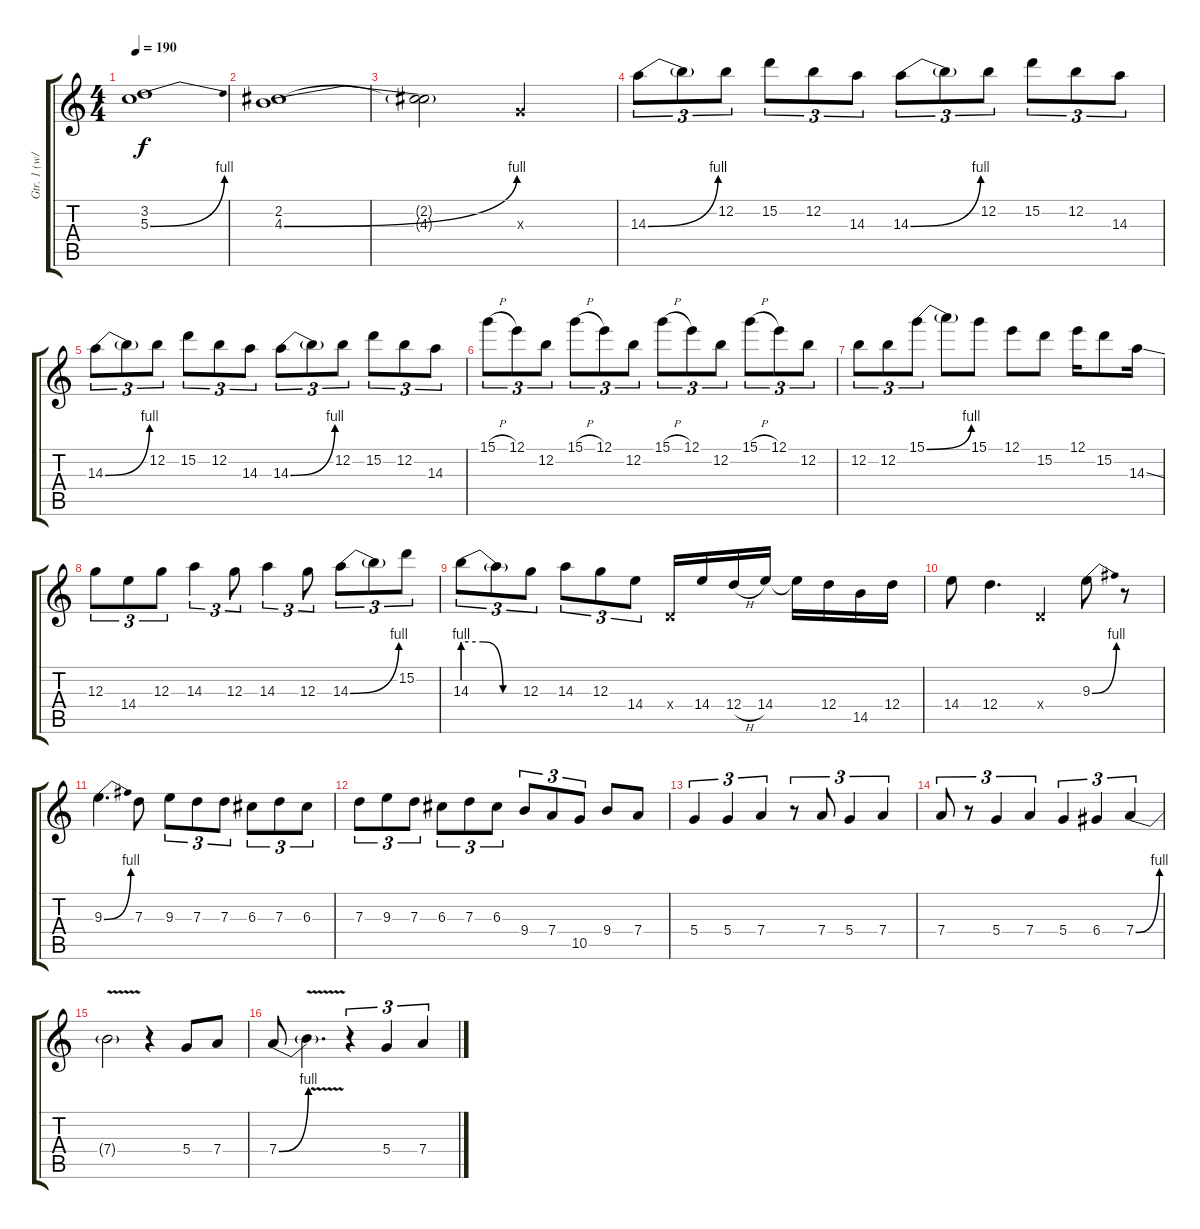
\track ("Gtr. 1 (w/wah)" "Gtr. 1 (w/") {instrument distortionguitar}
\staff {score tabs}
\tuning (E4 B3 G3 D3 A2 E2) {hide}
\ts (4 4)
\tempo 190
\clef g2
\ks c
(3.2 5.3{be (bend 0 0 60 4)}).1{dy f} |
(2.2 4.3{be (bend 0 0 60 4)}).1 |
(2.2{t} 4.3{t}).2 0.3{x}.2 |
14.3{be (bend 0 0 60 4)}.8{tu (3 2)} 14.3{t}.8{tu (3 2)} 12.2.8{tu (3 2)} 15.2.8{tu (3 2)} 12.2.8{tu (3 2)} 14.3.8{tu (3 2)} 14.3{be (bend 0 0 60 4)}.8{tu (3 2)} 14.3{t}.8{tu (3 2)} 12.2.8{tu (3 2)} 15.2.8{tu (3 2)} 12.2.8{tu (3 2)} 14.3.8{tu (3 2)} |
14.3{be (bend 0 0 60 4)}.8{tu (3 2)} 14.3{t}.8{tu (3 2)} 12.2.8{tu (3 2)} 15.2.8{tu (3 2)} 12.2.8{tu (3 2)} 14.3.8{tu (3 2)} 14.3{be (bend 0 0 60 4)}.8{tu (3 2)} 14.3{t}.8{tu (3 2)} 12.2.8{tu (3 2)} 15.2.8{tu (3 2)} 12.2.8{tu (3 2)} 14.3.8{tu (3 2)} |
15.1{h}.8{tu (3 2)} 12.1.8{tu (3 2)} 12.2.8{tu (3 2)} 15.1{h}.8{tu (3 2)} 12.1.8{tu (3 2)} 12.2.8{tu (3 2)} 15.1{h}.8{tu (3 2)} 12.1.8{tu (3 2)} 12.2.8{tu (3 2)} 15.1{h}.8{tu (3 2)} 12.1.8{tu (3 2)} 12.2.8{tu (3 2)} |
12.2.8{tu (3 2)} 12.2.8{tu (3 2)} 15.1{be (bend 0 0 60 4)}.8{tu (3 2)} 15.1{t}.8 15.1.8 12.1.8 15.2.8 12.1.16 15.2.8 14.3{ss}.16 |
12.3.8{tu (3 2)} 14.4.8{tu (3 2)} 12.3.8{tu (3 2)} 14.3.4{tu (3 2)} 12.3.8{tu (3 2)} 14.3.4{tu (3 2)} 12.3.8{tu (3 2)} 14.3{be (bend 0 0 60 4)}.8{tu (3 2)} 14.3{t}.8{tu (3 2)} 15.2.8{tu (3 2)} |
14.3{be (custom 0 4 20 4 40 0 60 0)}.8{tu (3 2)} 14.3{t}.8{tu (3 2)} 12.3.8{tu (3 2)} 14.3.8{tu (3 2)} 12.3.8{tu (3 2)} 14.4.8{tu (3 2)} 0.4{x}.16 14.4.16 12.4{h}.16 14.4.16 14.4{t}.16 12.4.16 14.5.16 12.4.16 |
14.4.8 12.4.4{d} 0.4{x}.4 9.3{be (bend 0 0 60 4)}.8 r.8 |
9.3{be (bend 0 0 60 4)}.4{d} 7.3.8 9.3.8{tu (3 2)} 7.3.8{tu (3 2)} 7.3.8{tu (3 2)} 6.3.8{tu (3 2)} 7.3.8{tu (3 2)} 6.3.8{tu (3 2)} |
7.3.8{tu (3 2)} 9.3.8{tu (3 2)} 7.3.8{tu (3 2)} 6.3.8{tu (3 2)} 7.3.8{tu (3 2)} 6.3.8{tu (3 2)} 9.4.8{tu (3 2)} 7.4.8{tu (3 2)} 10.5.8{tu (3 2)} 9.4.8 7.4.8 |
5.4.4{tu (3 2)} 5.4.4{tu (3 2)} 7.4.4{tu (3 2)} r.8{tu (3 2)} 7.4.8{tu (3 2)} 5.4.4{tu (3 2)} 7.4.4{tu (3 2)} |
7.4.8{tu (3 2)} r.8{tu (3 2)} 5.4.4{tu (3 2)} 7.4.4{tu (3 2)} 5.4.4{tu (3 2)} 6.4.4{tu (3 2)} 7.4{be (bend 0 0 60 4)}.4{tu (3 2)} |
7.4{v t}.2 r.4 5.4.8 7.4.8 |
7.4{be (bend 0 0 60 4)}.8 7.4{v t}.4{d} r.4{tu (3 2)} 5.4.4{tu (3 2)} 7.4.4{tu (3 2)}
